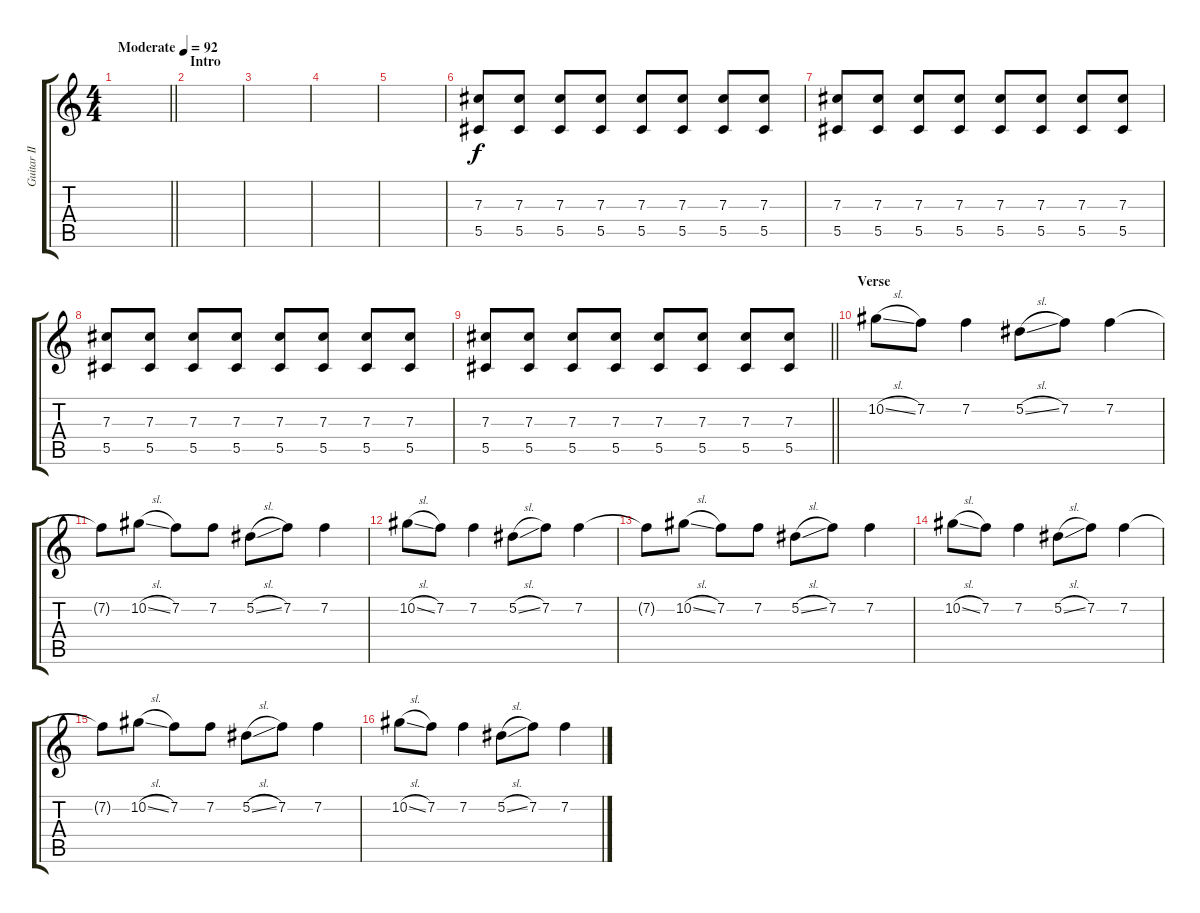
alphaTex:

\track ("Guitar II" "Guitar II") {instrument electricguitarjazz}
\staff {score tabs}
\tuning (Eb4 Bb3 Gb3 Db3 Ab2 Eb2) {hide}
\ts (4 4)
\tempo (92 "Moderate")
\clef g2
\barLineRight lightlight
\ks c
|
\section ("" "Intro")
|
|
|
|
(7.3 5.5).8 (7.3 5.5).8 (7.3 5.5).8 (7.3 5.5).8 (7.3 5.5).8 (7.3 5.5).8 (7.3 5.5).8 (7.3 5.5).8 |
(7.3 5.5).8 (7.3 5.5).8 (7.3 5.5).8 (7.3 5.5).8 (7.3 5.5).8 (7.3 5.5).8 (7.3 5.5).8 (7.3 5.5).8 |
(7.3 5.5).8 (7.3 5.5).8 (7.3 5.5).8 (7.3 5.5).8 (7.3 5.5).8 (7.3 5.5).8 (7.3 5.5).8 (7.3 5.5).8 |
\barLineRight lightlight
(7.3 5.5).8 (7.3 5.5).8 (7.3 5.5).8 (7.3 5.5).8 (7.3 5.5).8 (7.3 5.5).8 (7.3 5.5).8 (7.3 5.5).8 |
\section ("" "Verse")
10.2{sl}.8 7.2.8 7.2.4 5.2{sl}.8 7.2.8 7.2.4 |
7.2{t}.8 10.2{sl}.8 7.2.8 7.2.8 5.2{sl}.8 7.2.8 7.2.4 |
10.2{sl}.8 7.2.8 7.2.4 5.2{sl}.8 7.2.8 7.2.4 |
7.2{t}.8 10.2{sl}.8 7.2.8 7.2.8 5.2{sl}.8 7.2.8 7.2.4 |
10.2{sl}.8 7.2.8 7.2.4 5.2{sl}.8 7.2.8 7.2.4 |
7.2{t}.8 10.2{sl}.8 7.2.8 7.2.8 5.2{sl}.8 7.2.8 7.2.4 |
10.2{sl}.8 7.2.8 7.2.4 5.2{sl}.8 7.2.8 7.2.4
